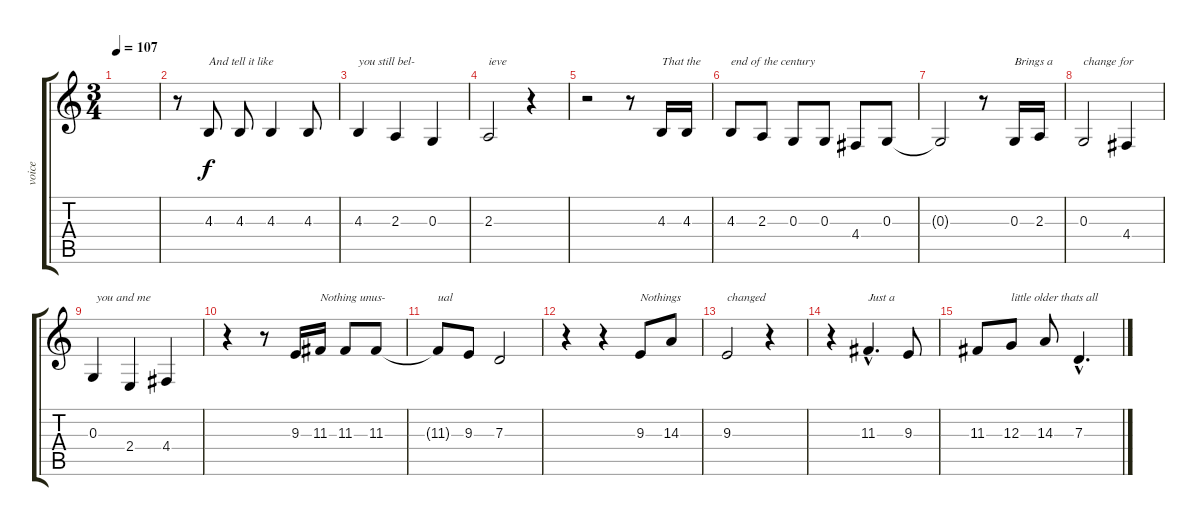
\track ("voice" "voice") {instrument acousticgrandpiano}
\staff {score tabs}
\tuning (E4 B3 G3 D3 A2 E2) {hide}
\ts (3 4)
\tempo 107
\clef g2
\ks c
|
r.8 4.3.8{txt "And tell it like"} 4.3.8 4.3.4 4.3.8 |
4.3.4{txt "you still bel-"} 2.3.4 0.3.4 |
2.3.2{txt "ieve"} r.4 |
r.2 r.8 4.3.16{txt "That the "} 4.3.16 |
4.3.8{txt "end of the century"} 2.3.8 0.3.8 0.3.8 4.4.8 0.3.8 |
0.3{t}.2 r.8 0.3.16{txt "Brings a"} 2.3.16 |
0.3.2{txt "change for "} 4.4.4 |
0.3.4{txt " you and me"} 2.4.4 4.4.4 |
r.4 r.8 9.3.16 11.3.16{txt "Nothing unus-"} 11.3.8 11.3.8 |
11.3{t}.8{txt "ual"} 9.3.8 7.3.2 |
r.4 r.4 9.3.8{txt "Nothings"} 14.3.8 |
9.3.2{txt "changed"} r.4 |
r.4 11.3{hac}.4{d txt "Just a "} 9.3.8 |
11.3.8 12.3.8{txt "little older thats all"} 14.3.8 7.3{hac}.4{d}
